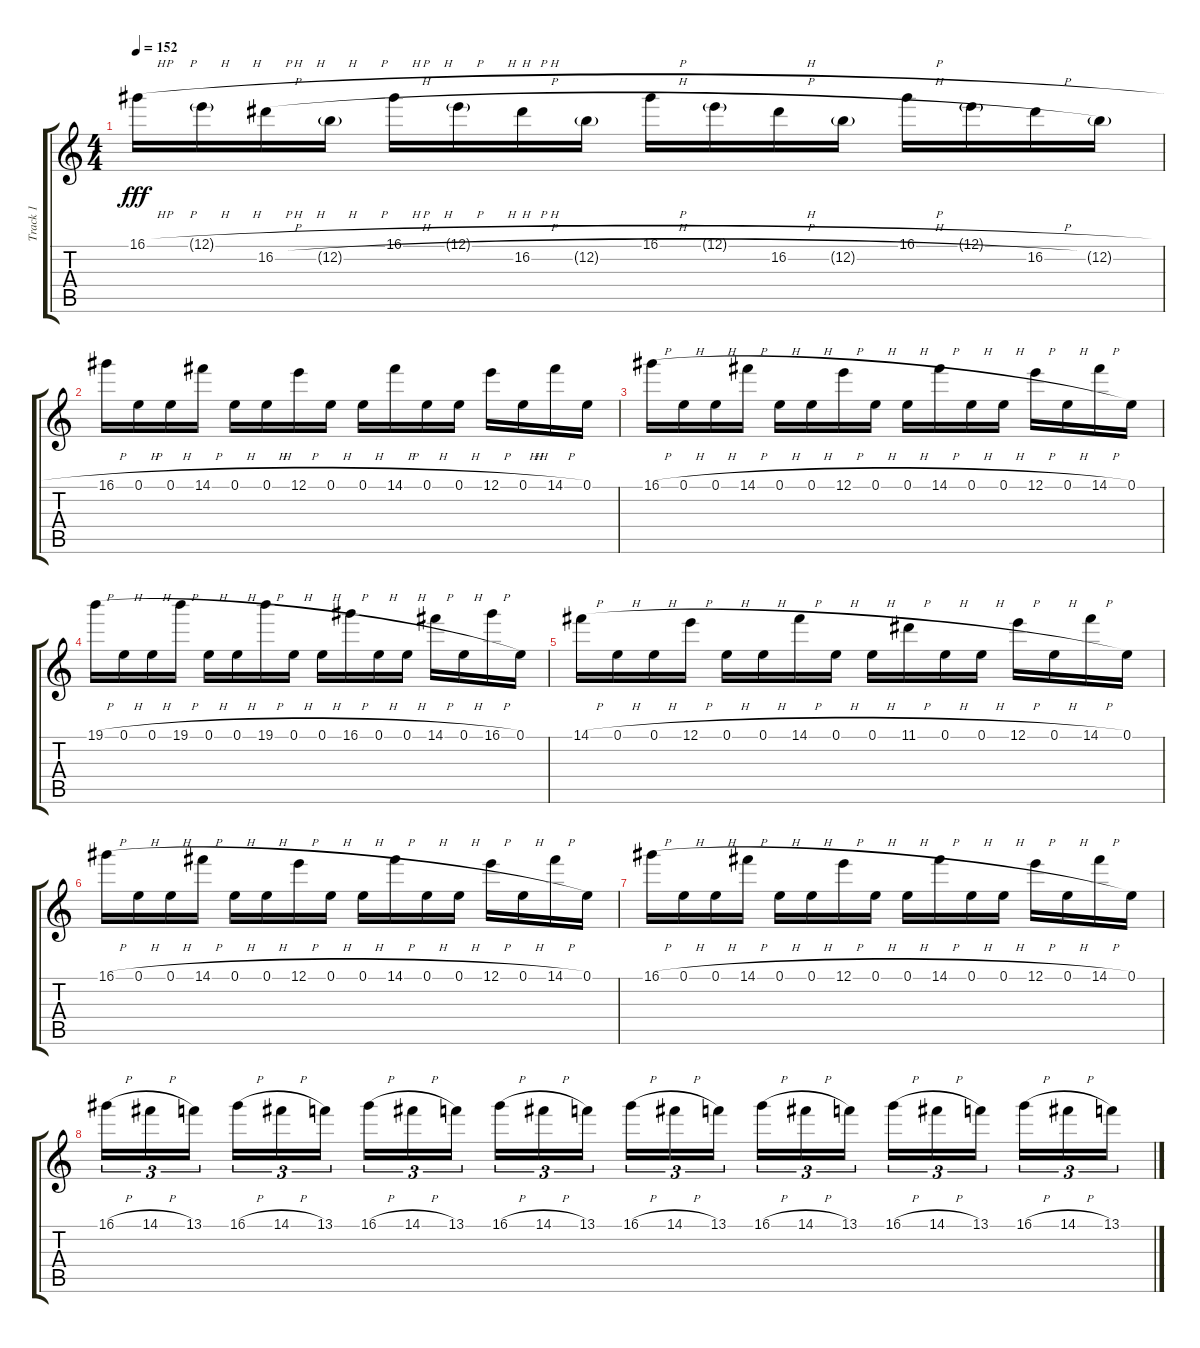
\track ("Track 1" "Track 1") {instrument overdrivenguitar}
\staff {score tabs}
\tuning (E4 B3 G3 D3 A2 E2) {hide}
\ts (4 4)
\tempo 152
\clef g2
\ks c
16.1{h}.16{dy fff} 12.1{h g}.16 16.2{h}.16 12.2{h g}.16 16.1{h}.16 12.1{h g}.16 16.2{h}.16 12.2{h g}.16 16.1{h}.16 12.1{h g}.16 16.2{h}.16 12.2{h g}.16 16.1{h}.16 12.1{h g}.16 16.2{h}.16 12.2{g}.16 |
16.1{h}.16 0.1{h}.16 0.1{h}.16 14.1{h}.16 0.1{h}.16 0.1{h}.16 12.1{h}.16 0.1{h}.16 0.1{h}.16 14.1{h}.16 0.1{h}.16 0.1{h}.16 12.1{h}.16 0.1{h}.16 14.1{h}.16 0.1.16 |
16.1{h}.16 0.1{h}.16 0.1{h}.16 14.1{h}.16 0.1{h}.16 0.1{h}.16 12.1{h}.16 0.1{h}.16 0.1{h}.16 14.1{h}.16 0.1{h}.16 0.1{h}.16 12.1{h}.16 0.1{h}.16 14.1{h}.16 0.1.16 |
19.1{h}.16 0.1{h}.16 0.1{h}.16 19.1{h}.16 0.1{h}.16 0.1{h}.16 19.1{h}.16 0.1{h}.16 0.1{h}.16 16.1{h}.16 0.1{h}.16 0.1{h}.16 14.1{h}.16 0.1{h}.16 16.1{h}.16 0.1.16 |
14.1{h}.16 0.1{h}.16 0.1{h}.16 12.1{h}.16 0.1{h}.16 0.1{h}.16 14.1{h}.16 0.1{h}.16 0.1{h}.16 11.1{h}.16 0.1{h}.16 0.1{h}.16 12.1{h}.16 0.1{h}.16 14.1{h}.16 0.1.16 |
16.1{h}.16 0.1{h}.16 0.1{h}.16 14.1{h}.16 0.1{h}.16 0.1{h}.16 12.1{h}.16 0.1{h}.16 0.1{h}.16 14.1{h}.16 0.1{h}.16 0.1{h}.16 12.1{h}.16 0.1{h}.16 14.1{h}.16 0.1.16 |
16.1{h}.16 0.1{h}.16 0.1{h}.16 14.1{h}.16 0.1{h}.16 0.1{h}.16 12.1{h}.16 0.1{h}.16 0.1{h}.16 14.1{h}.16 0.1{h}.16 0.1{h}.16 12.1{h}.16 0.1{h}.16 14.1{h}.16 0.1.16 |
16.1{h}.16{tu (3 2)} 14.1{h}.16{tu (3 2)} 13.1.16{tu (3 2) beam splitsecondary} 16.1{h}.16{tu (3 2)} 14.1{h}.16{tu (3 2)} 13.1.16{tu (3 2)} 16.1{h}.16{tu (3 2)} 14.1{h}.16{tu (3 2)} 13.1.16{tu (3 2) beam splitsecondary} 16.1{h}.16{tu (3 2)} 14.1{h}.16{tu (3 2)} 13.1.16{tu (3 2)} 16.1{h}.16{tu (3 2)} 14.1{h}.16{tu (3 2)} 13.1.16{tu (3 2) beam splitsecondary} 16.1{h}.16{tu (3 2)} 14.1{h}.16{tu (3 2)} 13.1.16{tu (3 2)} 16.1{h}.16{tu (3 2)} 14.1{h}.16{tu (3 2)} 13.1.16{tu (3 2) beam splitsecondary} 16.1{h}.16{tu (3 2)} 14.1{h}.16{tu (3 2)} 13.1.16{tu (3 2)}
